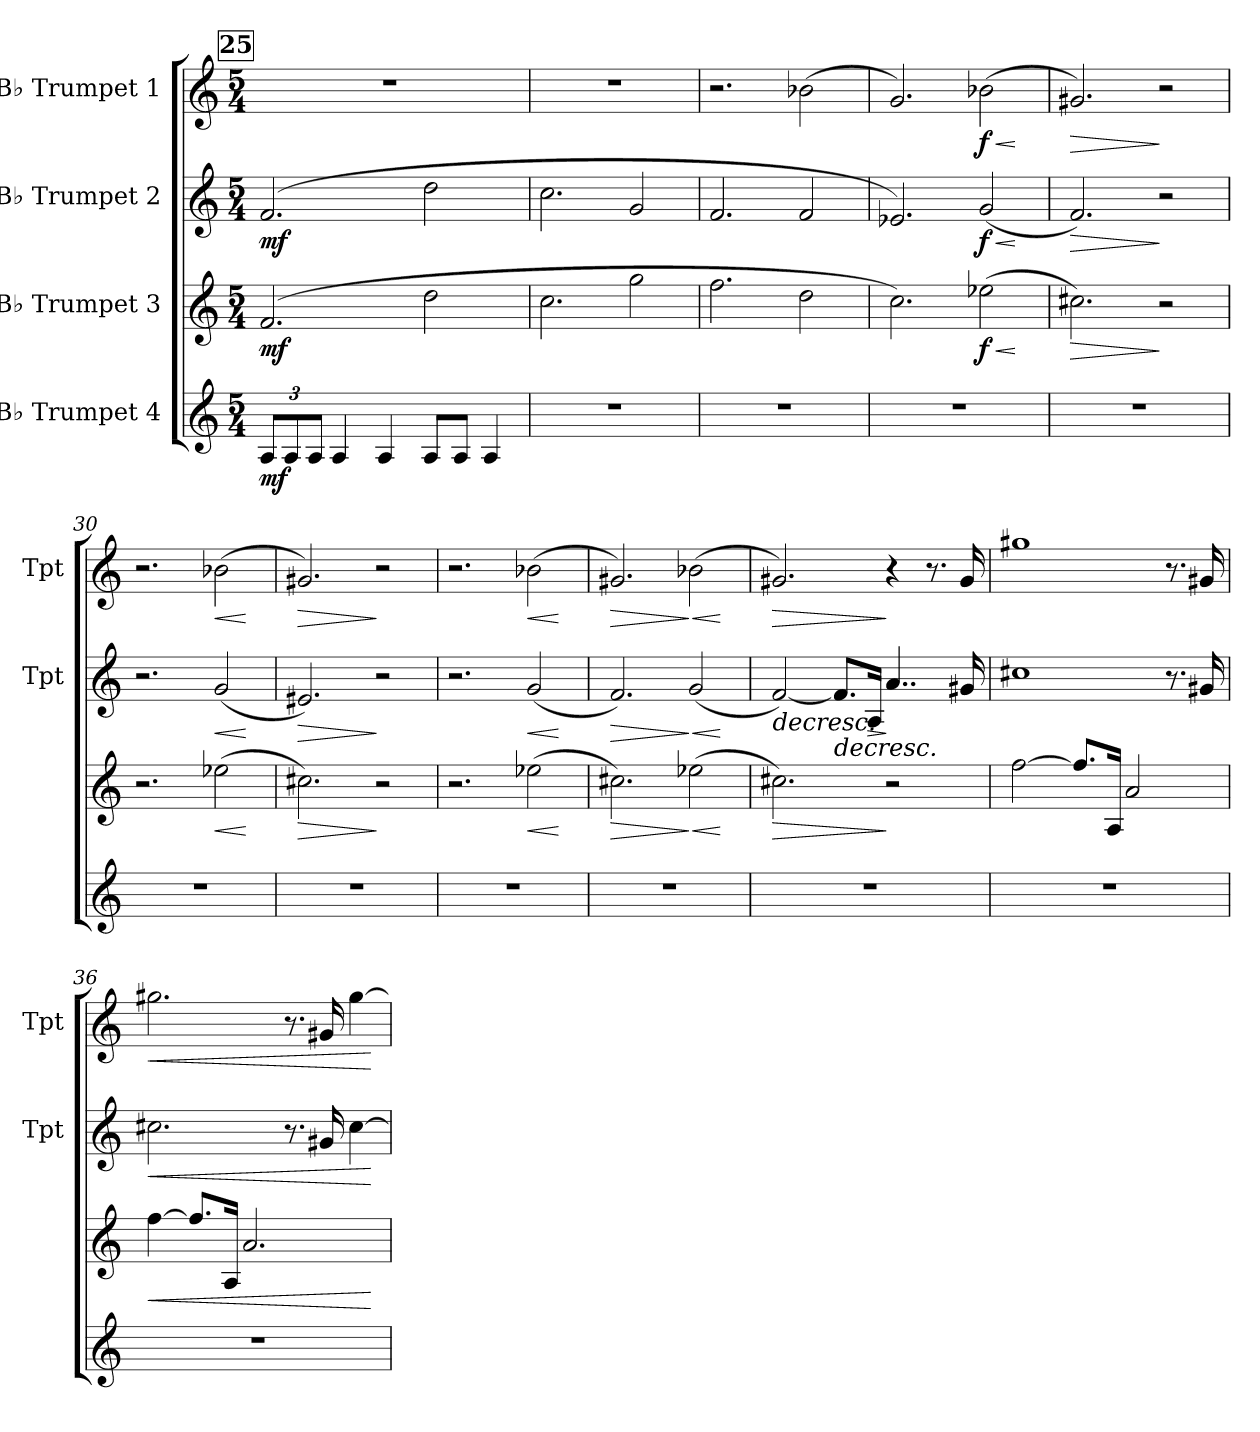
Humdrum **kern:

**kern	**dynam	**kern	**dynam	**kern	**dynam	**kern	**dynam
*part4	*part4	*part3	*part3	*part2	*part2	*part1	*part1
*staff4	*staff4	*staff3	*staff3	*staff2	*staff2	*staff1	*staff1
*I"B♭ Trumpet 4	*	*I"B♭ Trumpet 3	*	*I"B♭ Trumpet 2	*	*I"B♭ Trumpet 1	*
*	*	*	*	*I'Tpt	*	*I'Tpt	*
*clefG2	*	*clefG2	*	*clefG2	*	*clefG2	*
*ITrd1c2	*	*ITrd1c2	*	*ITrd1c2	*	*ITrd1c2	*
*k[b-e-]	*	*k[b-e-]	*	*k[b-e-]	*	*k[b-e-]	*
*M5/4	*	*M5/4	*	*M5/4	*	*M5/4	*
*Xbrackettup	*	*	*	*	*	*	*
!!LO:REH:place=s1:a:B:fs=14:t=25
=25	=25	=25	=25	=25	=25	=25	=25
!	!LO:DY:b	!	!LO:DY:b	!	!LO:DY:b	!	!
12G/L	mf	(2.e-/	mf	(2.e-/	mf	4%5r	.
12G/	.	.	.	.	.	.	.
12G/J	.	.	.	.	.	.	.
4G/	.	.	.	.	.	.	.
4G/	.	.	.	.	.	.	.
8G/L	.	2cc\	.	2cc\	.	.	.
8G/J	.	.	.	.	.	.	.
4G/	.	.	.	.	.	.	.
=26	=26	=26	=26	=26	=26	=26	=26
4%5r	.	2.b-\	.	2.b-\	.	4%5r	.
.	.	2ff\	.	2f/	.	.	.
=27	=27	=27	=27	=27	=27	=27	=27
4%5r	.	2.ee-\	.	2.e-/	.	2.r	.
.	.	2cc\	.	2e-/	.	(2a-X\	.
=28	=28	=28	=28	=28	=28	=28	=28
4%5r	.	2.b-\)	.	2.d-X/)	.	2.f/)	.
!	!	!	!LO:HP:b	!	!LO:HP:b	!	!LO:HP:b
!	!	!	!LO:DY:n=1:b	!	!LO:DY:n=1:b	!	!LO:DY:n=1:b
.	.	(2dd-X\	< f	(2f/	< f	(2a-X\	< f
.	.	.	[	.	[	.	[
=29	=29	=29	=29	=29	=29	=29	=29
!	!	!	!LO:HP:b	!	!LO:HP:b	!	!LO:HP:b
4%5r	.	2.bn\)	>	2.e-/)	>	2.f#X/)	>
.	.	2r	]	2r	]	2r	]
=30	=30	=30	=30	=30	=30	=30	=30
4%5r	.	2.r	.	2.r	.	2.r	.
!	!	!	!LO:HP:b	!	!LO:HP:b	!	!LO:HP:b
.	.	(2dd-X\	<	(2f/	<	(2a-X\	<
.	.	.	[	.	[	.	[
!!LO:LB:g=z
=31	=31	=31	=31	=31	=31	=31	=31
!	!	!	!LO:HP:b	!	!LO:HP:b	!	!LO:HP:b
4%5r	.	2.bn\)	>	2.d#X/)	>	2.f#X/)	>
.	.	2r	]	2r	]	2r	]
=32	=32	=32	=32	=32	=32	=32	=32
4%5r	.	2.r	.	2.r	.	2.r	.
!	!	!	!LO:HP:b	!	!LO:HP:b	!	!LO:HP:b
.	.	(2dd-X\	<	(2f/	<	(2a-X\	<
.	.	.	[	.	[	.	[
=33	=33	=33	=33	=33	=33	=33	=33
!	!	!	!LO:HP:b	!	!LO:HP:b	!	!LO:HP:b
4%5r	.	2.bn\)	>	2.e-/)	>	2.f#X/)	>
!	!	!	!LO:HP:n=1:b	!	!LO:HP:n=1:b	!	!LO:HP:n=1:b
.	.	(2dd-X\	] <	(2f/	] <	(2a-X\	] <
.	.	.	[	.	[	.	[
=34	=34	=34	=34	=34	=34	=34	=34
!	!	!	!LO:HP:b	!	!	!	!
!	!	!	!LO:HP:n=1:b	!	!	!	!
!	!	!	!LO:HP:n=1:b	!	!LO:HP:b	!	!LO:HP:b
!	!	!	!	!	!	!	!LO:HP:n=1:b
!	!	!	!	!	!	!	!LO:HP:n=1:b
4%5r	.	2.bn\)	> > >	[2e-/)	>	2.f#X/)	> > >
!	!	!	!	!	!LO:HP:b	!	!
.	.	.	.	8.e-/L]	>	.	.
!	!	!	!	!	!LO:HP:b	!	!
.	.	.	.	16G/Jk	>	.	.
.	.	2r	]	4..g/	] ] ]	4r	]
.	.	.	.	.	.	8.r	]
.	.	.	.	16f#X/	.	16f#/	]
.	.	.	]	.	.	.	.
=35	=35	=35	=35	=35	=35	=35	=35
4%5r	.	[2ee-\	.	1bn	.	1ff#X	.
.	.	8.ee-/L]	]	.	.	.	.
.	.	16G/Jk	.	.	.	.	.
.	.	2g/	.	.	.	.	.
.	.	.	.	8.r	.	8.r	.
.	.	.	.	16f#X/	.	16f#X/	.
=36	=36	=36	=36	=36	=36	=36	=36
!	!	!	!LO:HP:b	!	!LO:HP:b	!	!LO:HP:b
4%5r	.	[4ee-\	<	2.bn\	<	2.ff#X\	<
.	.	8.ee-/L]	.	.	.	.	.
.	.	16G/Jk	.	.	.	.	.
.	.	2.g/	.	.	.	.	.
.	.	.	.	8.r	.	8.r	.
.	.	.	.	16f#X/	.	16f#X/	.
.	.	.	.	[4b\	.	[4ff#\	.
.	.	.	[	.	[	.	[
=	=	=	=	=	=	=	=
*-	*-	*-	*-	*-	*-	*-	*-
